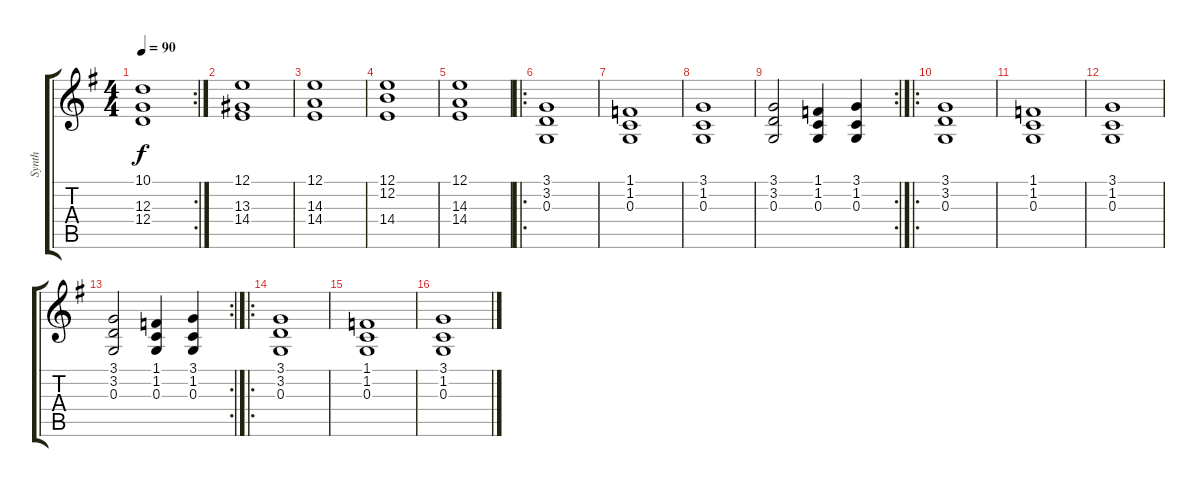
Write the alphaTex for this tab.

\track ("Synth" "Synth") {instrument pad2warm}
\staff {score tabs}
\tuning (E4 B3 G3 D3 A2 E2) {hide}
\rc 2
\ts (4 4)
\tempo 90
\clef g2
\ks g
(10.1 12.3 12.4).1{dy f} |
(12.1 13.3 14.4).1 |
(12.1 14.3 14.4).1 |
(12.1 12.2 14.4).1 |
(12.1 14.3 14.4).1 |
\ro
(3.1 3.2 0.3).1 |
(1.1 1.2 0.3).1 |
(3.1 1.2 0.3).1 |
\rc 2
(3.1 3.2 0.3).2 (1.1 1.2 0.3).4 (3.1 1.2 0.3).4 |
\ro
(3.1 3.2 0.3).1 |
(1.1 1.2 0.3).1 |
(3.1 1.2 0.3).1 |
\rc 2
(3.1 3.2 0.3).2 (1.1 1.2 0.3).4 (3.1 1.2 0.3).4 |
\ro
(3.1 3.2 0.3).1 |
(1.1 1.2 0.3).1 |
(3.1 1.2 0.3).1
